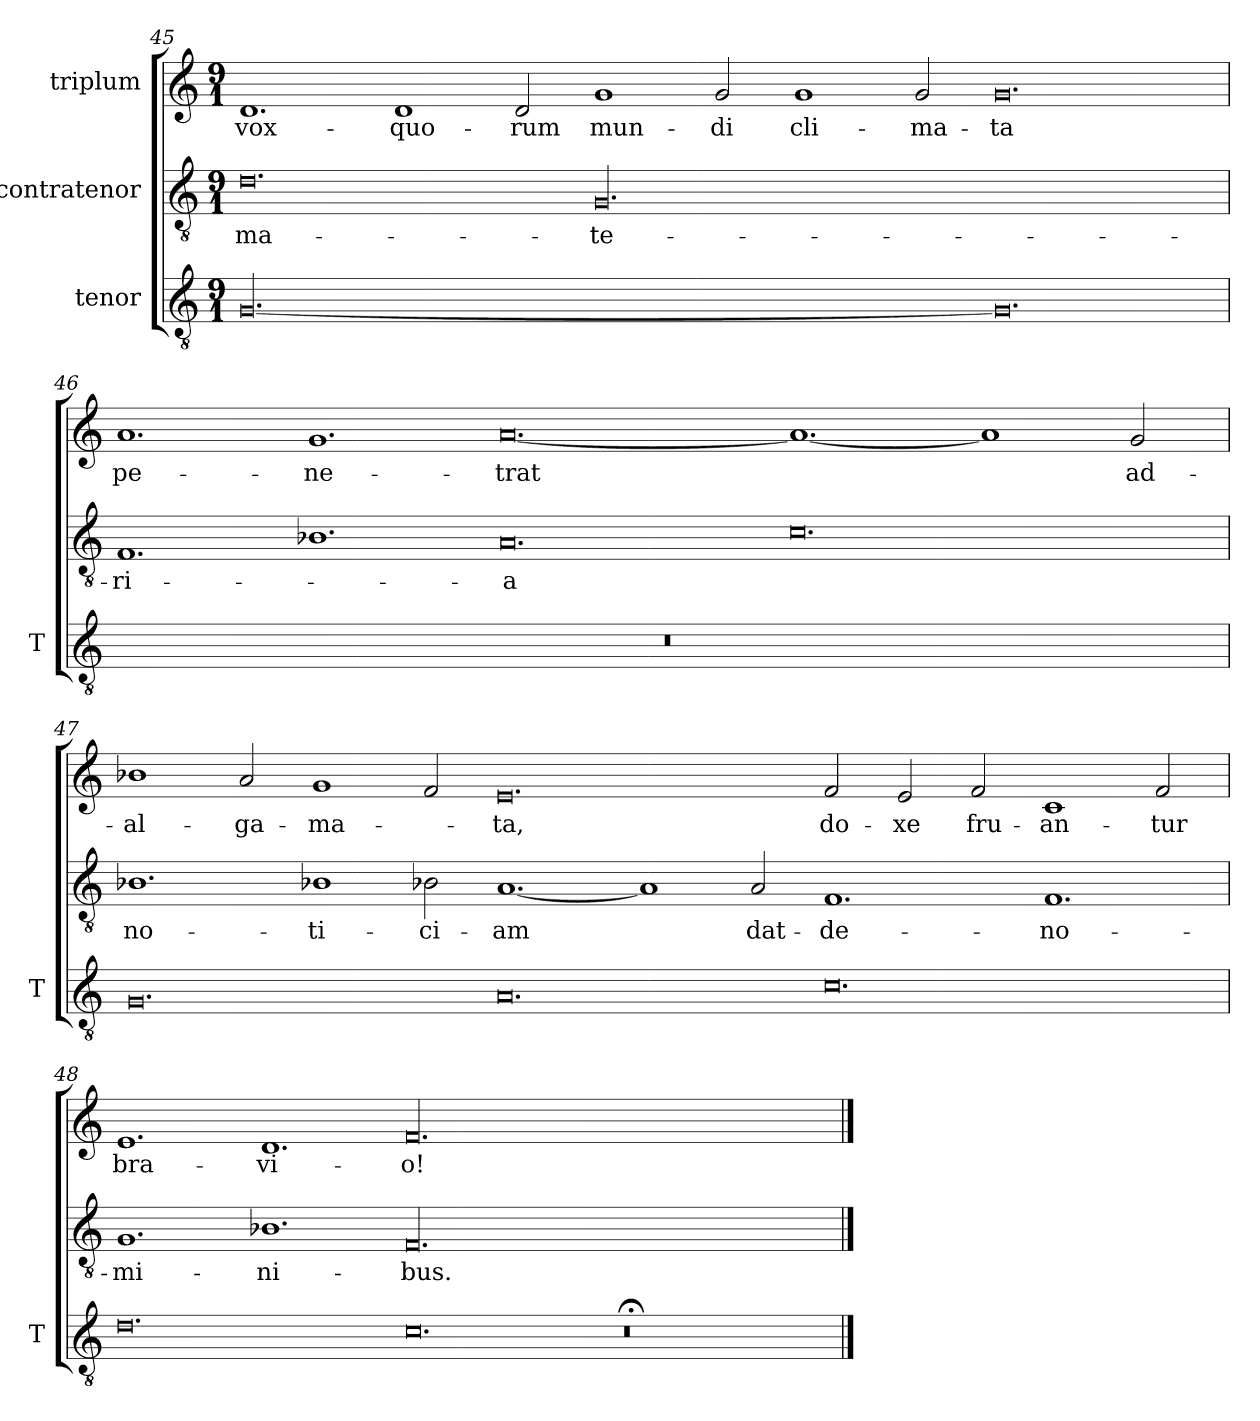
**kern	**kern	**text	**kern	**text
*part3	*part2	*part2	*part1	*part1
*staff3	*staff2	*staff2	*staff1	*staff1
*I"tenor	*I"contratenor	*	*I"triplum	*
*I'T	*	*	*	*
!!LO:PB:g=z
*clefGv2	*clefGv2	*	*clefG2	*
*k[]	*k[]	*	*k[]	*
*C:	*C:	*	*C:	*
*M9/1	*M9/1	*	*M9/1	*
=45	=45	=45	=45	=45
[00.G/	0.d\	ma-	1.d/	vox-
.	.	.	1d/	quo-
.	.	.	2d/	-rum
.	00.G/	-te-	1g/	mun-
.	.	.	2g/	-di
.	.	.	1g/	cli-
.	.	.	2g/	-ma-
0.G/]	.	.	0.g/	-ta
=46	=46	=46	=46	=46
1%9r	1.F/	-ri-	1.a/	pe-
.	1.B-X\	.	1.g/	-ne-
.	0.A/	-a	[0.a/	-trat
.	0.c\	.	1.a/_	.
.	.	.	1a/]	.
.	.	.	2g/	ad-
!!LO:LB:g=z
=47	=47	=47	=47	=47
0.G/	1.B-X\	no-	1b-X\	al-
.	.	.	2a/	-ga-
.	1B-X\	-ti-	1g/	-ma-
.	2B-X\	-ci-	2f/	.
0.A/	[1.A/	-am	0.e/	-ta,
.	1A/]	.	.	.
.	2A/	dat-	.	.
0.c\	1.F/	de-	2f/	do-
.	.	.	2e/	-xe
.	.	.	2f/	fru-
.	1.F/	no-	1c/	-an-
.	.	.	2f/	-tur
=48	=48	=48	=48	=48
0.d\	1.G/	-mi-	1.e/	bra-
.	1.B-X\	-ni-	1.d/	-vi-
0.c\	00.F/	-bus.	00.f/	-o!
0.r;<	.	.	.	.
==	==	==	==	==
*-	*-	*-	*-	*-
